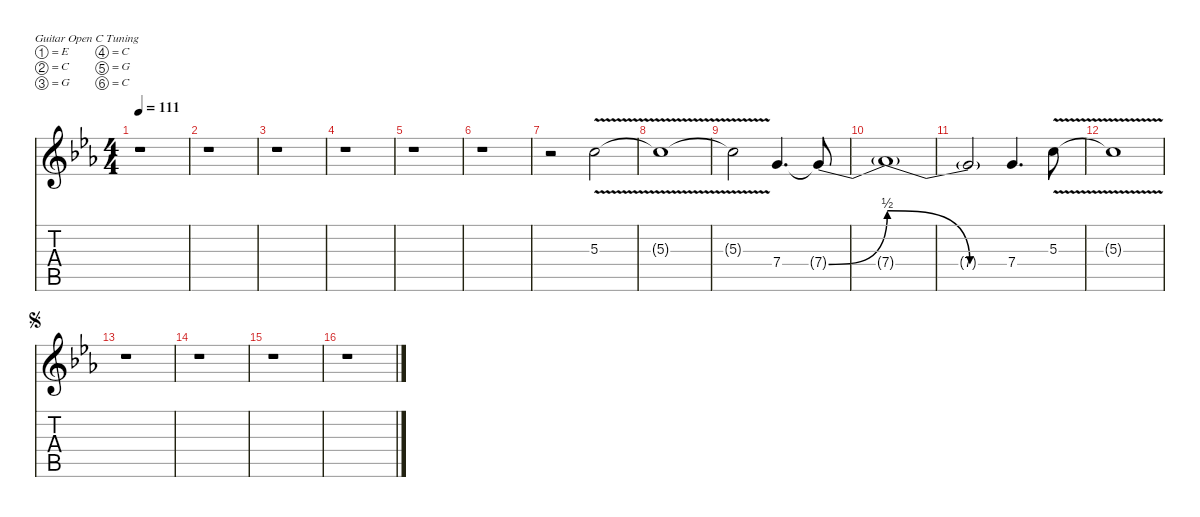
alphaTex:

\defaultSystemsLayout 4
\hideDynamics
\bracketExtendMode nobrackets
\singleTrackTrackNamePolicy hidden
\multiTrackTrackNamePolicy hidden
\firstSystemTrackNameMode fullname
\firstSystemTrackNameOrientation horizontal
\otherSystemsTrackNameOrientation horizontal
\track ("Alot" "dist.guit.") {instrument distortionguitar}
\staff {score tabs}
\tuning (E4 C4 G3 C3 G2 C2)
\ts (4 4)
\tempo 111
\clef g2
\ks eb
r.1{dy f beam Down} |
r.1{beam Down} |
r.1{beam Down} |
r.1{beam Down} |
r.1{beam Down} |
r.1{beam Down} |
r.2{beam Down} 5.3{v acc forcenatural}.2{beam Down} |
5.3{v t acc forcenatural}.1{beam Down} |
5.3{v t acc forcenatural}.2{beam Down} 7.4{acc forcenatural}.4{d beam Up} 7.4{be (bend 0 0 60 2) t acc forcenatural}.8{beam Up} |
7.4{be (release 0 2 60 0) t}.1{beam Up} |
7.4{be (hold 0 0 60 0) t acc forcenatural}.2{beam Up} 7.4{acc forcenatural}.4{d beam Up} 5.3{v acc forcenatural}.8{beam Down} |
5.3{v t acc forcenatural}.1{beam Down} |
\jump segno
r.1{beam Down} |
r.1{beam Down} |
r.1{beam Down} |
r.1{beam Down}
